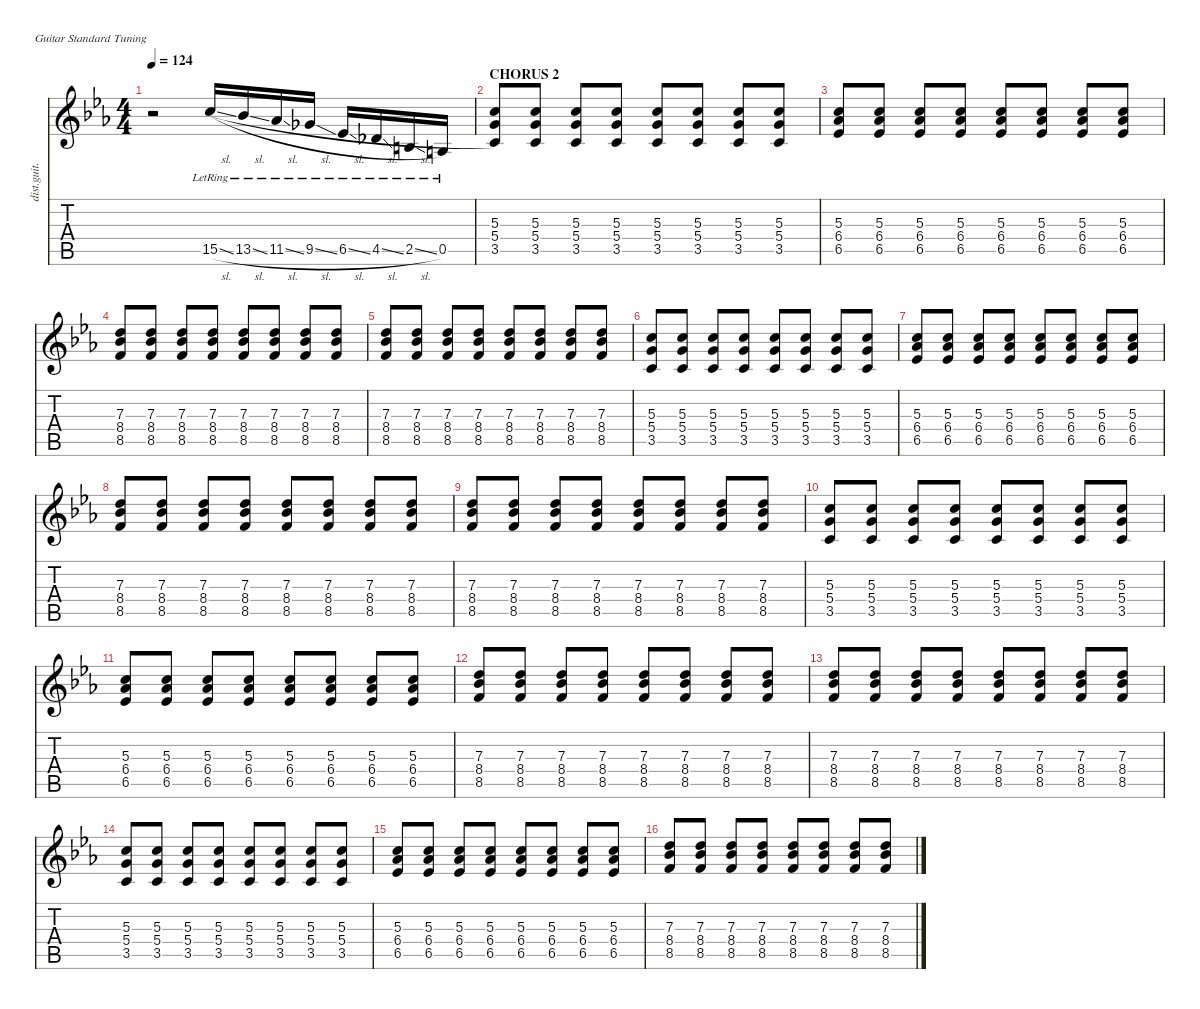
\defaultSystemsLayout 4
\hideDynamics
\bracketExtendMode nobrackets
\otherSystemsTrackNameOrientation horizontal
\track ("Distortion Guitar" "dist.guit.") {instrument distortionguitar}
\staff {score tabs}
\tuning (E4 B3 G3 D3 A2 E2)
\ts (4 4)
\tempo 124
\clef g2
\ks cminor
r.2{dy p beam Down} 15.5{sl lr acc forcenatural}.16{dy fff legatoorigin beam Up} 13.5{sl lr acc b}.16{legatoorigin beam Up} 11.5{sl lr acc b}.16{legatoorigin beam Up} 9.5{sl lr acc b}.16{legatoorigin beam Up} 6.5{sl lr acc b}.16{legatoorigin beam Up} 4.5{sl lr acc b}.16{legatoorigin beam Up} 2.5{sl lr acc forcenatural}.16{legatoorigin beam Up} 0.5{lr acc forcenatural}.16{legatoorigin beam Up} |
\section ("" "CHORUS 2")
(3.5{acc forcenatural} 5.4{acc forcenatural} 5.3{acc forcenatural}).8{beam Up} (3.5{acc forcenatural} 5.4{acc forcenatural} 5.3{acc forcenatural}).8{beam Up} (3.5{acc forcenatural} 5.4{acc forcenatural} 5.3{acc forcenatural}).8{beam Up} (3.5{acc forcenatural} 5.4{acc forcenatural} 5.3{acc forcenatural}).8{beam Up} (3.5{acc forcenatural} 5.4{acc forcenatural} 5.3{acc forcenatural}).8{beam Up} (3.5{acc forcenatural} 5.4{acc forcenatural} 5.3{acc forcenatural}).8{beam Up} (3.5{acc forcenatural} 5.4{acc forcenatural} 5.3{acc forcenatural}).8{beam Up} (3.5{acc forcenatural} 5.4{acc forcenatural} 5.3{acc forcenatural}).8{beam Up} |
(6.5{acc b} 6.4{acc b} 5.3{acc forcenatural}).8{beam Up} (6.4{acc b} 6.5{acc b} 5.3{acc forcenatural}).8{beam Up} (6.4{acc b} 6.5{acc b} 5.3{acc forcenatural}).8{beam Up} (6.4{acc b} 6.5{acc b} 5.3{acc forcenatural}).8{beam Up} (6.4{acc b} 6.5{acc b} 5.3{acc forcenatural}).8{beam Up} (6.4{acc b} 6.5{acc b} 5.3{acc forcenatural}).8{beam Up} (6.4{acc b} 6.5{acc b} 5.3{acc forcenatural}).8{beam Up} (6.4{acc b} 6.5{acc b} 5.3{acc forcenatural}).8{beam Up} |
(8.5{acc forcenatural} 8.4{acc b} 7.3{acc forcenatural}).8{beam Up} (8.5{acc forcenatural} 8.4{acc b} 7.3{acc forcenatural}).8{beam Up} (8.5{acc forcenatural} 8.4{acc b} 7.3{acc forcenatural}).8{beam Up} (8.5{acc forcenatural} 8.4{acc b} 7.3{acc forcenatural}).8{beam Up} (8.5{acc forcenatural} 8.4{acc b} 7.3{acc forcenatural}).8{beam Up} (8.5{acc forcenatural} 8.4{acc b} 7.3{acc forcenatural}).8{beam Up} (8.5{acc forcenatural} 8.4{acc b} 7.3{acc forcenatural}).8{beam Up} (8.5{acc forcenatural} 8.4{acc b} 7.3{acc forcenatural}).8{beam Up} |
(8.5{acc forcenatural} 8.4{acc b} 7.3{acc forcenatural}).8{beam Up} (8.5{acc forcenatural} 8.4{acc b} 7.3{acc forcenatural}).8{beam Up} (8.5{acc forcenatural} 8.4{acc b} 7.3{acc forcenatural}).8{beam Up} (8.5{acc forcenatural} 8.4{acc b} 7.3{acc forcenatural}).8{beam Up} (8.5{acc forcenatural} 8.4{acc b} 7.3{acc forcenatural}).8{beam Up} (8.5{acc forcenatural} 8.4{acc b} 7.3{acc forcenatural}).8{beam Up} (8.5{acc forcenatural} 8.4{acc b} 7.3{acc forcenatural}).8{beam Up} (8.5{acc forcenatural} 8.4{acc b} 7.3{acc forcenatural}).8{beam Up} |
(3.5{acc forcenatural} 5.4{acc forcenatural} 5.3{acc forcenatural}).8{beam Up} (3.5{acc forcenatural} 5.4{acc forcenatural} 5.3{acc forcenatural}).8{beam Up} (3.5{acc forcenatural} 5.4{acc forcenatural} 5.3{acc forcenatural}).8{beam Up} (3.5{acc forcenatural} 5.4{acc forcenatural} 5.3{acc forcenatural}).8{beam Up} (3.5{acc forcenatural} 5.4{acc forcenatural} 5.3{acc forcenatural}).8{beam Up} (3.5{acc forcenatural} 5.4{acc forcenatural} 5.3{acc forcenatural}).8{beam Up} (3.5{acc forcenatural} 5.4{acc forcenatural} 5.3{acc forcenatural}).8{beam Up} (3.5{acc forcenatural} 5.4{acc forcenatural} 5.3{acc forcenatural}).8{beam Up} |
(6.5{acc b} 6.4{acc b} 5.3{acc forcenatural}).8{beam Up} (6.4{acc b} 6.5{acc b} 5.3{acc forcenatural}).8{beam Up} (6.4{acc b} 6.5{acc b} 5.3{acc forcenatural}).8{beam Up} (6.4{acc b} 6.5{acc b} 5.3{acc forcenatural}).8{beam Up} (6.4{acc b} 6.5{acc b} 5.3{acc forcenatural}).8{beam Up} (6.4{acc b} 6.5{acc b} 5.3{acc forcenatural}).8{beam Up} (6.4{acc b} 6.5{acc b} 5.3{acc forcenatural}).8{beam Up} (6.4{acc b} 6.5{acc b} 5.3{acc forcenatural}).8{beam Up} |
(8.5{acc forcenatural} 8.4{acc b} 7.3{acc forcenatural}).8{beam Up} (8.5{acc forcenatural} 8.4{acc b} 7.3{acc forcenatural}).8{beam Up} (8.5{acc forcenatural} 8.4{acc b} 7.3{acc forcenatural}).8{beam Up} (8.5{acc forcenatural} 8.4{acc b} 7.3{acc forcenatural}).8{beam Up} (8.5{acc forcenatural} 8.4{acc b} 7.3{acc forcenatural}).8{beam Up} (8.5{acc forcenatural} 8.4{acc b} 7.3{acc forcenatural}).8{beam Up} (8.5{acc forcenatural} 8.4{acc b} 7.3{acc forcenatural}).8{beam Up} (8.5{acc forcenatural} 8.4{acc b} 7.3{acc forcenatural}).8{beam Up} |
(8.5{acc forcenatural} 8.4{acc b} 7.3{acc forcenatural}).8{beam Up} (8.5{acc forcenatural} 8.4{acc b} 7.3{acc forcenatural}).8{beam Up} (8.5{acc forcenatural} 8.4{acc b} 7.3{acc forcenatural}).8{beam Up} (8.5{acc forcenatural} 8.4{acc b} 7.3{acc forcenatural}).8{beam Up} (8.5{acc forcenatural} 8.4{acc b} 7.3{acc forcenatural}).8{beam Up} (8.5{acc forcenatural} 8.4{acc b} 7.3{acc forcenatural}).8{beam Up} (8.5{acc forcenatural} 8.4{acc b} 7.3{acc forcenatural}).8{beam Up} (8.5{acc forcenatural} 8.4{acc b} 7.3{acc forcenatural}).8{beam Up} |
(3.5{acc forcenatural} 5.4{acc forcenatural} 5.3{acc forcenatural}).8{beam Up} (3.5{acc forcenatural} 5.4{acc forcenatural} 5.3{acc forcenatural}).8{beam Up} (3.5{acc forcenatural} 5.4{acc forcenatural} 5.3{acc forcenatural}).8{beam Up} (3.5{acc forcenatural} 5.4{acc forcenatural} 5.3{acc forcenatural}).8{beam Up} (3.5{acc forcenatural} 5.4{acc forcenatural} 5.3{acc forcenatural}).8{beam Up} (3.5{acc forcenatural} 5.4{acc forcenatural} 5.3{acc forcenatural}).8{beam Up} (3.5{acc forcenatural} 5.4{acc forcenatural} 5.3{acc forcenatural}).8{beam Up} (3.5{acc forcenatural} 5.4{acc forcenatural} 5.3{acc forcenatural}).8{beam Up} |
(6.5{acc b} 6.4{acc b} 5.3{acc forcenatural}).8{beam Up} (6.4{acc b} 6.5{acc b} 5.3{acc forcenatural}).8{beam Up} (6.4{acc b} 6.5{acc b} 5.3{acc forcenatural}).8{beam Up} (6.4{acc b} 6.5{acc b} 5.3{acc forcenatural}).8{beam Up} (6.4{acc b} 6.5{acc b} 5.3{acc forcenatural}).8{beam Up} (6.4{acc b} 6.5{acc b} 5.3{acc forcenatural}).8{beam Up} (6.4{acc b} 6.5{acc b} 5.3{acc forcenatural}).8{beam Up} (6.4{acc b} 6.5{acc b} 5.3{acc forcenatural}).8{beam Up} |
(8.5{acc forcenatural} 8.4{acc b} 7.3{acc forcenatural}).8{beam Up} (8.5{acc forcenatural} 8.4{acc b} 7.3{acc forcenatural}).8{beam Up} (8.5{acc forcenatural} 8.4{acc b} 7.3{acc forcenatural}).8{beam Up} (8.5{acc forcenatural} 8.4{acc b} 7.3{acc forcenatural}).8{beam Up} (8.5{acc forcenatural} 8.4{acc b} 7.3{acc forcenatural}).8{beam Up} (8.5{acc forcenatural} 8.4{acc b} 7.3{acc forcenatural}).8{beam Up} (8.5{acc forcenatural} 8.4{acc b} 7.3{acc forcenatural}).8{beam Up} (8.5{acc forcenatural} 8.4{acc b} 7.3{acc forcenatural}).8{beam Up} |
(8.5{acc forcenatural} 8.4{acc b} 7.3{acc forcenatural}).8{beam Up} (8.5{acc forcenatural} 8.4{acc b} 7.3{acc forcenatural}).8{beam Up} (8.5{acc forcenatural} 8.4{acc b} 7.3{acc forcenatural}).8{beam Up} (8.5{acc forcenatural} 8.4{acc b} 7.3{acc forcenatural}).8{beam Up} (8.5{acc forcenatural} 8.4{acc b} 7.3{acc forcenatural}).8{beam Up} (8.5{acc forcenatural} 8.4{acc b} 7.3{acc forcenatural}).8{beam Up} (8.5{acc forcenatural} 8.4{acc b} 7.3{acc forcenatural}).8{beam Up} (8.5{acc forcenatural} 8.4{acc b} 7.3{acc forcenatural}).8{beam Up} |
(3.5{acc forcenatural} 5.4{acc forcenatural} 5.3{acc forcenatural}).8{beam Up} (3.5{acc forcenatural} 5.4{acc forcenatural} 5.3{acc forcenatural}).8{beam Up} (3.5{acc forcenatural} 5.4{acc forcenatural} 5.3{acc forcenatural}).8{beam Up} (3.5{acc forcenatural} 5.4{acc forcenatural} 5.3{acc forcenatural}).8{beam Up} (3.5{acc forcenatural} 5.4{acc forcenatural} 5.3{acc forcenatural}).8{beam Up} (3.5{acc forcenatural} 5.4{acc forcenatural} 5.3{acc forcenatural}).8{beam Up} (3.5{acc forcenatural} 5.4{acc forcenatural} 5.3{acc forcenatural}).8{beam Up} (3.5{acc forcenatural} 5.4{acc forcenatural} 5.3{acc forcenatural}).8{beam Up} |
(6.5{acc b} 6.4{acc b} 5.3{acc forcenatural}).8{beam Up} (6.4{acc b} 6.5{acc b} 5.3{acc forcenatural}).8{beam Up} (6.4{acc b} 6.5{acc b} 5.3{acc forcenatural}).8{beam Up} (6.4{acc b} 6.5{acc b} 5.3{acc forcenatural}).8{beam Up} (6.4{acc b} 6.5{acc b} 5.3{acc forcenatural}).8{beam Up} (6.4{acc b} 6.5{acc b} 5.3{acc forcenatural}).8{beam Up} (6.4{acc b} 6.5{acc b} 5.3{acc forcenatural}).8{beam Up} (6.4{acc b} 6.5{acc b} 5.3{acc forcenatural}).8{beam Up} |
(8.5{acc forcenatural} 8.4{acc b} 7.3{acc forcenatural}).8{beam Up} (8.5{acc forcenatural} 8.4{acc b} 7.3{acc forcenatural}).8{beam Up} (8.5{acc forcenatural} 8.4{acc b} 7.3{acc forcenatural}).8{beam Up} (8.5{acc forcenatural} 8.4{acc b} 7.3{acc forcenatural}).8{beam Up} (8.5{acc forcenatural} 8.4{acc b} 7.3{acc forcenatural}).8{beam Up} (8.5{acc forcenatural} 8.4{acc b} 7.3{acc forcenatural}).8{beam Up} (8.5{acc forcenatural} 8.4{acc b} 7.3{acc forcenatural}).8{beam Up} (8.5{acc forcenatural} 8.4{acc b} 7.3{acc forcenatural}).8{beam Up}
